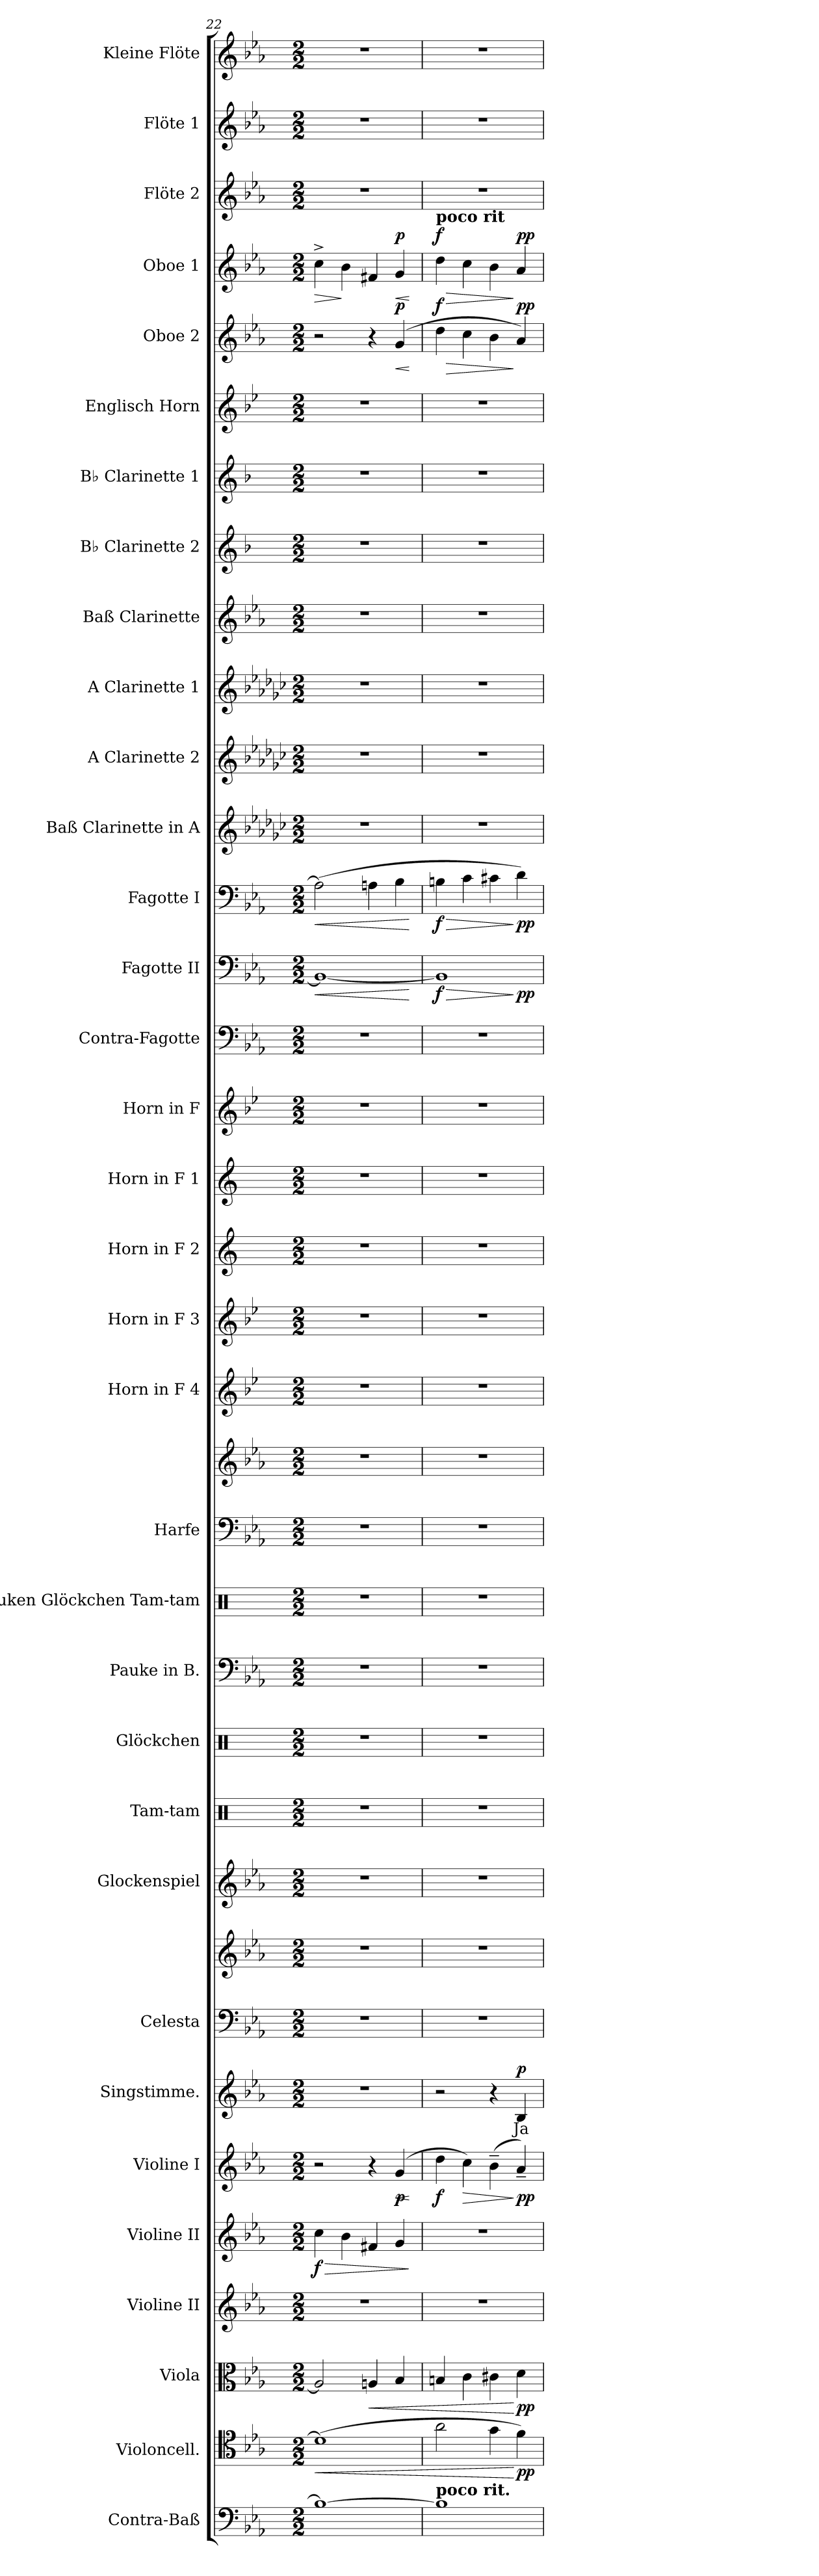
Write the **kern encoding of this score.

**kern	**kern	**dynam	**kern	**dynam	**kern	**kern	**dynam	**kern	**dynam	**kern	**text	**dynam	**kern	**kern	**kern	**kern	**kern	**kern	**kern	**kern	**kern	**kern	**kern	**kern	**kern	**kern	**kern	**kern	**dynam	**kern	**dynam	**kern	**kern	**kern	**kern	**kern	**kern	**kern	**kern	**dynam	**kern	**dynam	**kern	**kern	**kern
*part34	*part33	*part33	*part32	*part32	*part31	*part30	*part30	*part29	*part29	*part28	*part28	*part28	*part27	*part27	*part26	*part25	*part24	*part23	*part22	*part21	*part21	*part20	*part19	*part18	*part17	*part16	*part15	*part14	*part14	*part13	*part13	*part12	*part11	*part10	*part9	*part8	*part7	*part6	*part5	*part5	*part4	*part4	*part3	*part2	*part1
*staff36	*staff35	*staff35	*staff34	*staff34	*staff33	*staff32	*staff32	*staff31	*staff31	*staff30	*staff30	*staff30	*staff29	*staff28	*staff27	*staff26	*staff25	*staff24	*staff23	*staff22	*staff21	*staff20	*staff19	*staff18	*staff17	*staff16	*staff15	*staff14	*staff14	*staff13	*staff13	*staff12	*staff11	*staff10	*staff9	*staff8	*staff7	*staff6	*staff5	*staff5	*staff4	*staff4	*staff3	*staff2	*staff1
*I"Contra-Baß	*I"Violoncell.	*	*I"Viola	*	*I"Violine II	*I"Violine II	*	*I"Violine I	*	*I"Singstimme.	*	*	*I"Celesta	*	*I"Glockenspiel	*I"Tam-tam	*I"Glöckchen	*I"Pauke in B.	*I"Pauken Glöckchen Tam-tam	*I"Harfe	*	*I"Horn in F 4	*I"Horn in F 3	*I"Horn in F 2	*I"Horn in F 1	*I"Horn in F	*I"Contra-Fagotte	*I"Fagotte II	*	*I"Fagotte I	*	*I"Baß Clarinette in A	*I"A Clarinette 2	*I"A Clarinette 1	*I"Baß Clarinette	*I"B♭ Clarinette 2	*I"B♭ Clarinette 1	*I"Englisch Horn	*I"Oboe 2	*	*I"Oboe 1	*	*I"Flöte 2	*I"Flöte 1	*I"Kleine Flöte
*I'C.-B.	*I'Vc.	*	*I'Vla.	*	*I'Vln. II	*I'Vln. II	*	*I'Vln. I	*	*I'Sgst.	*	*	*I'Cel.	*	*I'Glk.	*I'Tam-tam	*I'Gl.	*I'Pauke	*I'Tam-tam	*I'Hfe.	*	*I'Hn. 4	*I'Hn. 3	*I'Hn. 2	*I'Hn. 1	*	*I'C.-Fg.	*I'Fg. II	*	*I'Fg. I	*	*	*I'A Cl. 2	*I'A Cl. 1	*I'B. Cl.	*I'B♭ Cl. 2	*I'B♭ Cl. 1	*I'E. H.	*I'Ob. 2	*	*I'Ob. 1	*	*I'Fl. 2	*I'Fl. 1	*I'Kl. Fl.
!!LO:PB:g=z
*clefF4	*clefC4	*	*clefC3	*	*clefG2	*clefG2	*	*clefG2	*	*clefG2	*	*	*clefF4	*clefG2	*clefG2	*clefX	*clefX	*clefF4	*clefX	*clefF4	*clefG2	*clefG2	*clefG2	*clefG2	*clefG2	*clefG2	*clefF4	*clefF4	*	*clefF4	*	*clefG2	*clefG2	*clefG2	*clefG2	*clefG2	*clefG2	*clefG2	*clefG2	*	*clefG2	*	*clefG2	*clefG2	*clefG2
*ITrd7c12	*	*	*	*	*	*	*	*	*	*	*	*	*ITrd-7c-12	*ITrd-7c-12	*ITrd-14c-24	*	*	*	*	*	*	*ITrd4c7	*ITrd4c7	*ITrd4c7	*ITrd4c7	*ITrd4c7	*ITrd7c12	*	*	*	*	*ITrd2c3	*ITrd2c3	*ITrd2c3	*ITrd8c14	*ITrd1c2	*ITrd1c2	*ITrd4c7	*	*	*	*	*	*	*ITrd-7c-12
*k[b-e-a-]	*k[b-e-a-]	*	*k[b-e-a-]	*	*k[b-e-a-]	*k[b-e-a-]	*	*k[b-e-a-]	*	*k[b-e-a-]	*	*	*k[b-e-a-]	*k[b-e-a-]	*k[b-e-a-]	*k[]	*k[]	*k[b-e-a-]	*k[]	*k[b-e-a-]	*k[b-e-a-]	*k[b-e-a-]	*k[b-e-a-]	*k[b-]	*k[b-]	*k[b-e-a-]	*k[b-e-a-]	*k[b-e-a-]	*	*k[b-e-a-]	*	*k[b-e-a-]	*k[b-e-a-]	*k[b-e-a-]	*k[b-e-a-]	*k[b-e-a-]	*k[b-e-a-]	*k[b-e-a-]	*k[b-e-a-]	*	*k[b-e-a-]	*	*k[b-e-a-]	*k[b-e-a-]	*k[b-e-a-]
*M2/2	*M2/2	*	*M2/2	*	*M2/2	*M2/2	*	*M2/2	*	*M2/2	*	*	*M2/2	*M2/2	*M2/2	*M2/2	*M2/2	*M2/2	*M2/2	*M2/2	*M2/2	*M2/2	*M2/2	*M2/2	*M2/2	*M2/2	*M2/2	*M2/2	*	*M2/2	*	*M2/2	*M2/2	*M2/2	*M2/2	*M2/2	*M2/2	*M2/2	*M2/2	*	*M2/2	*	*M2/2	*M2/2	*M2/2
=22	=22	=22	=22	=22	=22	=22	=22	=22	=22	=22	=22	=22	=22	=22	=22	=22	=22	=22	=22	=22	=22	=22	=22	=22	=22	=22	=22	=22	=22	=22	=22	=22	=22	=22	=22	=22	=22	=22	=22	=22	=22	=22	=22	=22	=22
!	!	!LO:HP:b	!	!	!	!	!LO:HP:b	!	!	!	!	!	!	!	!	!	!	!	!	!	!	!	!	!	!	!	!	!	!LO:HP:b	!	!LO:HP:b	!	!	!	!	!	!	!	!	!	!	!LO:HP:b	!	!	!
!	!	!	!	!	!	!	!LO:DY:n=1:b	!	!	!	!	!	!	!	!	!	!	!	!	!	!	!	!	!	!	!	!	!	!	!	!	!	!	!	!	!	!	!	!	!	!	!	!	!	!
1BB-_	(1d]	<	2A-/]	.	1r	4cc\	> f	2r	.	1r	.	.	1r	1r	1r	1r	1r	1r	1r	1r	1r	1r	1r	1r	1r	1r	1r	1BB-_	<	(2A-\]	<	1r	1r	1r	1r	1r	1r	1r	2r	.	4cc^\	>	1r	1r	1r
.	.	.	.	.	.	4b-\	.	.	.	.	.	.	.	.	.	.	.	.	.	.	.	.	.	.	.	.	.	.	.	.	.	.	.	.	.	.	.	.	.	.	4b-\	]	.	.	.
!	!	!	!	!LO:HP:b	!	!	!	!	!	!	!	!	!	!	!	!	!	!	!	!	!	!	!	!	!	!	!	!	!	!	!	!	!	!	!	!	!	!	!	!	!	!	!	!	!
.	.	.	4An/	<	.	4f#X/	.	4r	.	.	.	.	.	.	.	.	.	.	.	.	.	.	.	.	.	.	.	.	.	4An\	.	.	.	.	.	.	.	.	4r	.	4f#X/	.	.	.	.
!	!	!	!	!	!	!	!	!	!LO:HP:b	!	!	!	!	!	!	!	!	!	!	!	!	!	!	!	!	!	!	!	!	!	!	!	!	!	!	!	!	!	!	!LO:HP:b	!	!LO:HP:b	!	!	!
!	!	!	!	!	!	!	!	!	!LO:DY:n=1:b	!	!	!	!	!	!	!	!	!	!	!	!	!	!	!	!	!	!	!	!	!	!	!	!	!	!	!	!	!	!	!LO:DY:n=1:a	!	!LO:DY:n=1:a	!	!	!
.	.	.	4B-/	.	.	4g/	.	(4g/	< p	.	.	.	.	.	.	.	.	.	.	.	.	.	.	.	.	.	.	.	.	4B-\	.	.	.	.	.	.	.	.	(>4g/	< p	4g/	< p	.	.	.
.	.	.	.	.	.	.	]	.	[	.	.	.	.	.	.	.	.	.	.	.	.	.	.	.	.	.	.	.	[	.	[	.	.	.	.	.	.	.	.	[	.	[	.	.	.
=23	=23	=23	=23	=23	=23	=23	=23	=23	=23	=23	=23	=23	=23	=23	=23	=23	=23	=23	=23	=23	=23	=23	=23	=23	=23	=23	=23	=23	=23	=23	=23	=23	=23	=23	=23	=23	=23	=23	=23	=23	=23	=23	=23	=23	=23
!	!	!	!	!	!	!	!	!	!	!	!	!	!	!	!	!	!	!	!	!	!	!	!	!	!	!	!	!	!	!	!	!	!	!	!	!	!	!	!	!	!LO:TX:a:B:t=poco rit	!	!	!	!
!LO:TX:a:B:t=poco rit.	!	!	!	!	!	!	!	!	!	!	!	!	!	!	!	!	!	!	!	!	!	!	!	!	!	!	!	!	!	!	!	!	!	!	!	!	!	!	!	!	!	!	!	!	!
!	!	!	!	!	!	!	!	!	!LO:DY:b	!	!	!	!	!	!	!	!	!	!	!	!	!	!	!	!	!	!	!	!LO:HP:b	!	!LO:HP:b	!	!	!	!	!	!	!	!	!LO:HP:b	!	!LO:HP:b	!	!	!
*	*	*	*	*	*	*	*	*	*	*	*	*	*	*	*	*	*	*	*	*	*	*	*	*	*	*	*	*^	*	*	*	*	*	*	*	*	*	*	*	*	*	*	*	*	*
!	!	!	!	!	!	!	!	!	!	!	!	!	!	!	!	!	!	!	!	!	!	!	!	!	!	!	!	!	!	!LO:DY:n=1:b	!	!LO:DY:n=1:b	!	!	!	!	!	!	!	!	!LO:DY:n=1:a	!	!LO:DY:n=1:a	!	!	!
1BB-]	2a-\	.	4Bn/	.	1r	1r	.	4dd\	f	2r	.	.	1r	1r	1r	1r	1r	1r	1r	1r	1r	1r	1r	1r	1r	1r	1r	1BB-]	2ryy	> f	4Bn\	> f	1r	1r	1r	1r	1r	1r	1r	4dd\	> f	4dd\	> f	1r	1r	1r
!	!	!	!	!	!	!	!	!	!LO:HP:b	!	!	!	!	!	!	!	!	!	!	!	!	!	!	!	!	!	!	!	!	!	!	!	!	!	!	!	!	!	!	!	!	!	!	!	!	!
.	.	.	4c\	.	.	.	.	4cc\)	>	.	.	.	.	.	.	.	.	.	.	.	.	.	.	.	.	.	.	.	.	.	4c\	.	.	.	.	.	.	.	.	4cc\	.	4cc\	.	.	.	.
.	4g\	.	4c#X\	.	.	.	.	(4b-~\	.	4r	.	.	.	.	.	.	.	.	.	.	.	.	.	.	.	.	.	.	4ryy	.	4c#X\	.	.	.	.	.	.	.	.	4b-\	.	4b-\	.	.	.	.
!	!	!LO:DY:n=1:b	!	!LO:DY:n=1:b	!	!	!	!	!LO:DY:n=1:b	!	!LO:LY:b	!LO:DY:a	!	!	!	!	!	!	!	!	!	!	!	!	!	!	!	!	!	!LO:DY:n=2:b	!	!LO:DY:n=2:b	!	!	!	!	!	!	!	!	!LO:DY:n=2:a	!	!LO:DY:n=2:a	!	!	!
.	4f\)	[ pp	4d\	[ pp	.	.	.	4a-~/)	] pp	4B-/	Ja-	p	.	.	.	.	.	.	.	.	.	.	.	.	.	.	.	.	4ryy	] pp	4d\)	] pp	.	.	.	.	.	.	.	4a-/)	] pp	4a-/	] pp	.	.	.
*	*	*	*	*	*	*	*	*	*	*	*	*	*	*	*	*	*	*	*	*	*	*	*	*	*	*	*	*v	*v	*	*	*	*	*	*	*	*	*	*	*	*	*	*	*	*	*
=	=	=	=	=	=	=	=	=	=	=	=	=	=	=	=	=	=	=	=	=	=	=	=	=	=	=	=	=	=	=	=	=	=	=	=	=	=	=	=	=	=	=	=	=	=
*-	*-	*-	*-	*-	*-	*-	*-	*-	*-	*-	*-	*-	*-	*-	*-	*-	*-	*-	*-	*-	*-	*-	*-	*-	*-	*-	*-	*-	*-	*-	*-	*-	*-	*-	*-	*-	*-	*-	*-	*-	*-	*-	*-	*-	*-
